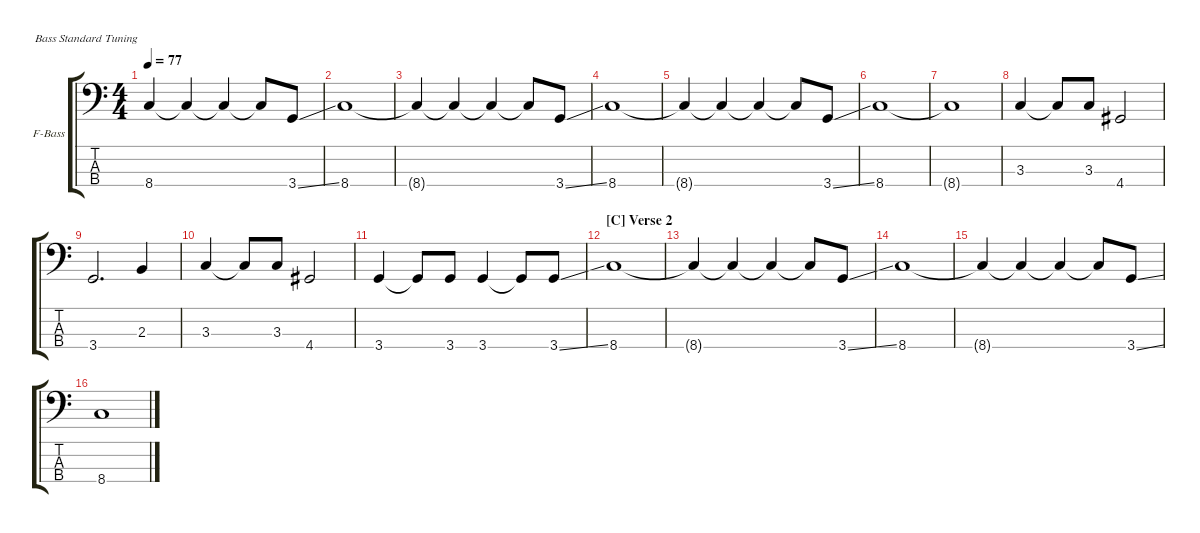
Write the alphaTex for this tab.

\hideDynamics
\bracketExtendMode groupsimilarinstruments
\firstSystemTrackNameOrientation horizontal
\otherSystemsTrackNameOrientation horizontal
\track ("Bass" "F-Bass") {multiBarRest instrument electricbassfinger}
\staff {score tabs}
\tuning (G2 D2 A1 E1)
\ts (4 4)
\tempo 77
\clef f4
\ks c
8.4{t}.4{dy f} 8.4{t}.4 8.4{t}.4 8.4{t}.8 3.4{ss}.8 |
8.4.1 |
8.4{t}.4 8.4{t}.4 8.4{t}.4 8.4{t}.8 3.4{ss}.8 |
8.4.1 |
8.4{t}.4 8.4{t}.4 8.4{t}.4 8.4{t}.8 3.4{ss}.8 |
8.4.1 |
8.4{t}.1 |
3.3.4 3.3{t}.8 3.3.8 4.4.2 |
3.4.2{d} 2.3.4 |
3.3.4 3.3{t}.8 3.3.8 4.4.2 |
3.4.4 3.4{t}.8 3.4.8 3.4.4 3.4{t}.8 3.4{ss}.8 |
\section ("C" "Verse 2")
8.4.1 |
8.4{t}.4 8.4{t}.4 8.4{t}.4 8.4{t}.8 3.4{ss}.8 |
8.4.1 |
8.4{t}.4 8.4{t}.4 8.4{t}.4 8.4{t}.8 3.4{ss}.8 |
8.4.1
